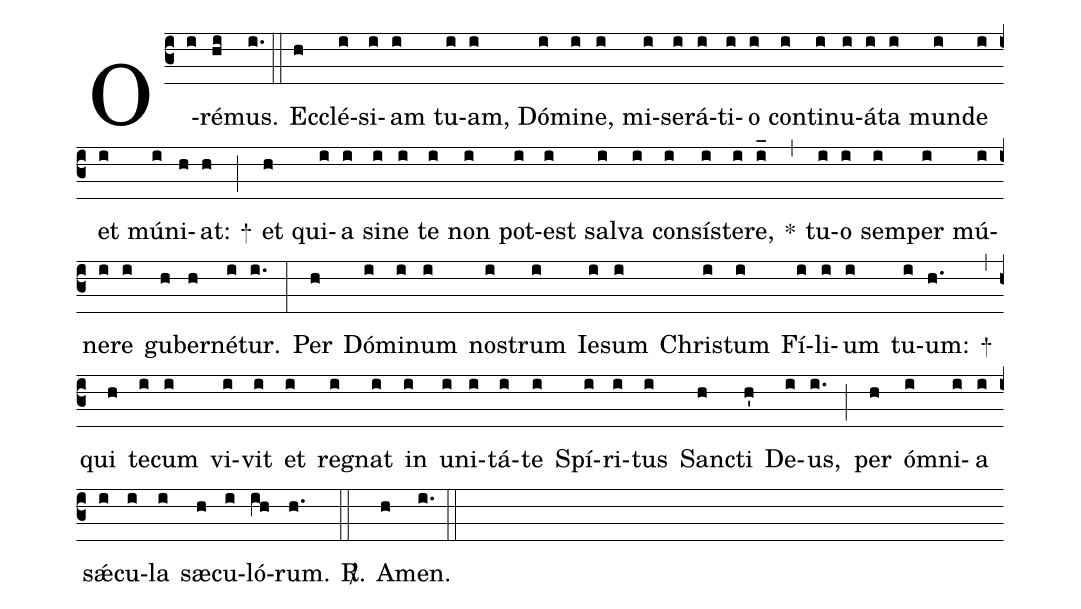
%%
(c3)
O(i)ré(hi)mus.(i.) (::)

Ec(h)clé(i)si(i)am(i) tu(i)am,(i) Dó(i)mi(i)ne,(i) mi(i)se(i)rá(i)ti(i)o(i) con(i)ti(i)nu(i)á(i)ta(i) mun(i)de(i) et(i) mú(i)ni(h)at:(h) +(;)
et(h) qui(i)a(i) si(i)ne(i) te(i) non(i) pot(i)est(i) sal(i)va(i) con(i)sís(i)te(i)re,(i_) *(,)
tu(i)o(i) sem(i)per(i) mú(i)ne(i)re(i) gu(h)ber(h)né(i)tur.(i.) (:)

Per(h) Dó(i)mi(i)num(i) nos(i)trum(i) Ie(i)sum(i) Chris(i)tum(i) Fí(i)li(i)um(i) tu(i)um:(h.) +(,)
qui(h) te(i)cum(i) vi(i)vit(i) et(i) reg(i)nat(i) in(i) u(i)ni(i)tá(i)te(i) Spí(i)ri(i)tus(i) San(h)cti(h') De(i)us,(i.) (;)
per(h) óm(i)ni(i)a(i) sǽ(i)cu(i)la(i) sæ(h)cu(i)ló(ih)rum.(h.) <sp>R/</sp>.(::)
A(h)men.(i.) (::)
